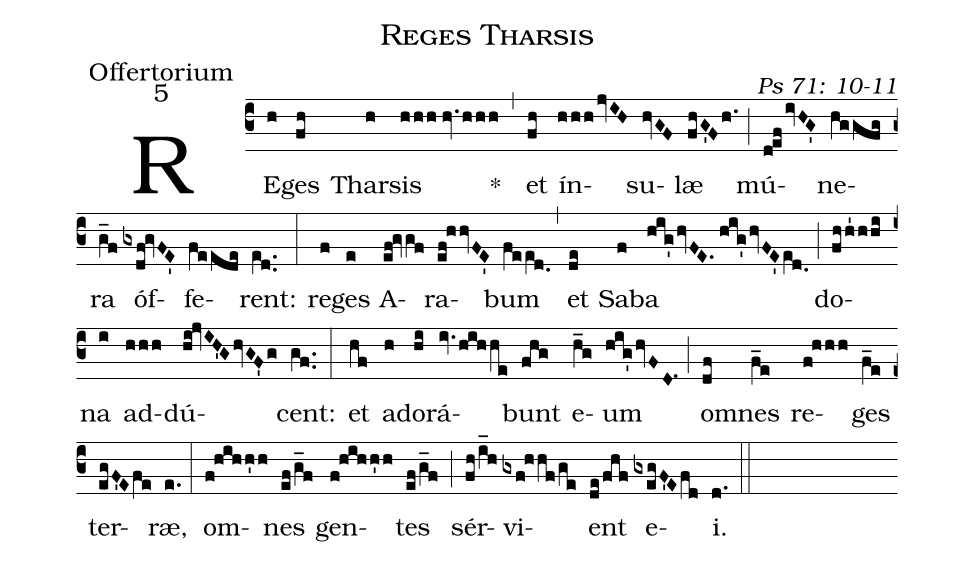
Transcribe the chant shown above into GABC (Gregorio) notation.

name: Reges Tharsis;
office-part: Offertorium;
mode: 5;
commentary: Ps 71: 10-11;
%%
(c3) RE(h)ges(fh) Thar(h)sis(hhh//hv.hhh) *(,) et(fh) ín(hhhjvIH)su(hvGF)læ(fhG'Fh.) (;) mú(defivHG')ne(hggfg)ra(g_f) óf(gxdf!gvFE')fe(feede)rent:(e[ll:1]d..) (:)
re(f)ges(e) A(ef!gvgf)ra(ef!hhvFE')bum(fee[ll:1]d.0) (,) et(de) Sa(f)ba(hig'hvFE.//hig'hvFE'e[ll:1]d.0) (;) do(fhh'1hhi)na(i) ad(hhh)dú(hi!jvIH'GhvGF'g)cent:(gf..) (:)
et(hf) ad(h)o(hi)rá(iv.hihhe)bunt(fhg) e(h_g)um(hig'hvFD.1) (;) om(df)nes(f_e) re(f!hhh)ges(f_e) ter(egF'Efe)ræ,(e.) (:)
om(f!hihh'h)nes(ef/g_f) gen(f!hihh'h)tes(ef/g_f) (;) sér(fh/i_h)vi(gxf!hhf/ge)ent(de/fhf) e(gxegF'Efd)i.(d.) (::)
